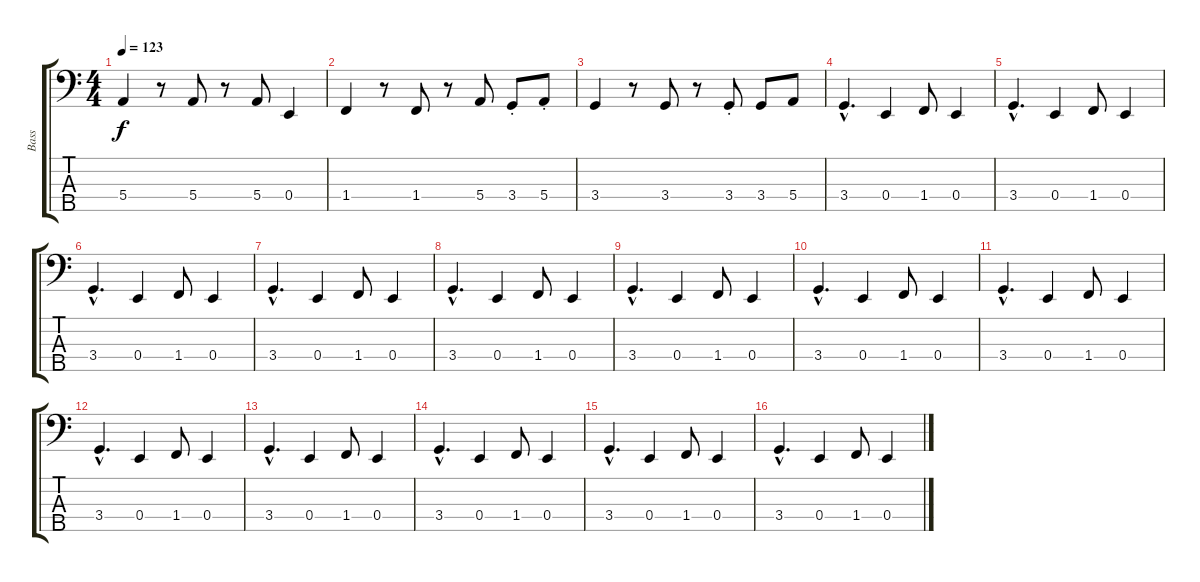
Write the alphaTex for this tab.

\track ("Bass" "Bass") {instrument synthbass1}
\staff {score tabs}
\tuning (G2 D2 A1 E1 B0) {hide}
\ts (4 4)
\tempo 123
\clef f4
\ks c
5.4.4{dy f} r.8 5.4.8 r.8 5.4.8 0.4.4 |
1.4.4 r.8 1.4.8 r.8 5.4.8 3.4{st}.8 5.4{st}.8 |
3.4.4 r.8 3.4.8 r.8 3.4{st}.8 3.4.8 5.4.8 |
3.4{hac}.4{d} 0.4.4 1.4.8 0.4.4 |
3.4{hac}.4{d} 0.4.4 1.4.8 0.4.4 |
3.4{hac}.4{d} 0.4.4 1.4.8 0.4.4 |
3.4{hac}.4{d} 0.4.4 1.4.8 0.4.4 |
3.4{hac}.4{d} 0.4.4 1.4.8 0.4.4 |
3.4{hac}.4{d} 0.4.4 1.4.8 0.4.4 |
3.4{hac}.4{d} 0.4.4 1.4.8 0.4.4 |
3.4{hac}.4{d} 0.4.4 1.4.8 0.4.4 |
3.4{hac}.4{d} 0.4.4 1.4.8 0.4.4 |
3.4{hac}.4{d} 0.4.4 1.4.8 0.4.4 |
3.4{hac}.4{d} 0.4.4 1.4.8 0.4.4 |
3.4{hac}.4{d} 0.4.4 1.4.8 0.4.4 |
3.4{hac}.4{d} 0.4.4 1.4.8 0.4.4
